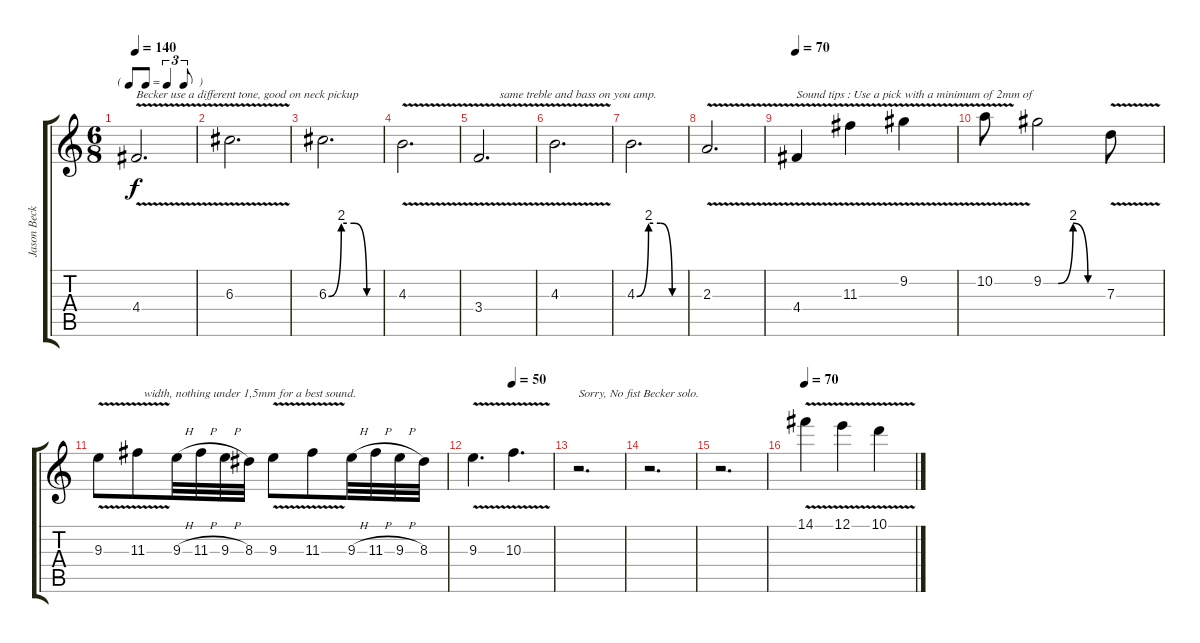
\track ("Jason Becker" "Jason Beck") {instrument overdrivenguitar}
\staff {score tabs}
\tuning (E4 B3 G3 D3 A2 E2) {hide}
\ts (6 8)
\tf triplet8th
\tempo 140
\clef g2
\ks c
4.4{v}.2{d txt "Becker use a different tone, good on neck pickup" dy f instrument overdrivenguitar} |
6.3{v}.2{d} |
6.3{be (custom 0 0 15 8 30 8 45 0 60 0)}.2{d} |
4.3{v}.2{d} |
3.4{v}.2{d txt "       same treble and bass on you amp."} |
4.3{v}.2{d} |
4.3{be (custom 0 0 15 8 30 8 45 0 60 0)}.2{d} |
2.3{v}.2{d} |
\tempo 70
4.4{v}.4{txt "Sound tips : Use a pick with a minimum of 2mm of"} 11.3{v}.4 9.2{v}.4 |
10.2{v}.8 9.2{be (custom 0 0 15 0 30 8 45 0 60 0)}.2 7.3{v}.8 |
9.3{v}.8 11.3{v}.8{txt "  width, nothing under 1,5mm for a best sound."} 9.3{h}.32 11.3{h}.32 9.3{h}.32 8.3.32 9.3{v}.8 11.3{v}.8 9.3{h}.32 11.3{h}.32 9.3{h}.32 8.3.32 |
\tempo (50 0.5)
9.3{v}.4{d} 10.3{v}.4{d} |
r.2{d txt "Sorry, No fist Becker solo."} |
r.2{d} |
r.2{d} |
\tempo 70
14.1{v}.4 12.1{v}.4 10.1{v}.4
